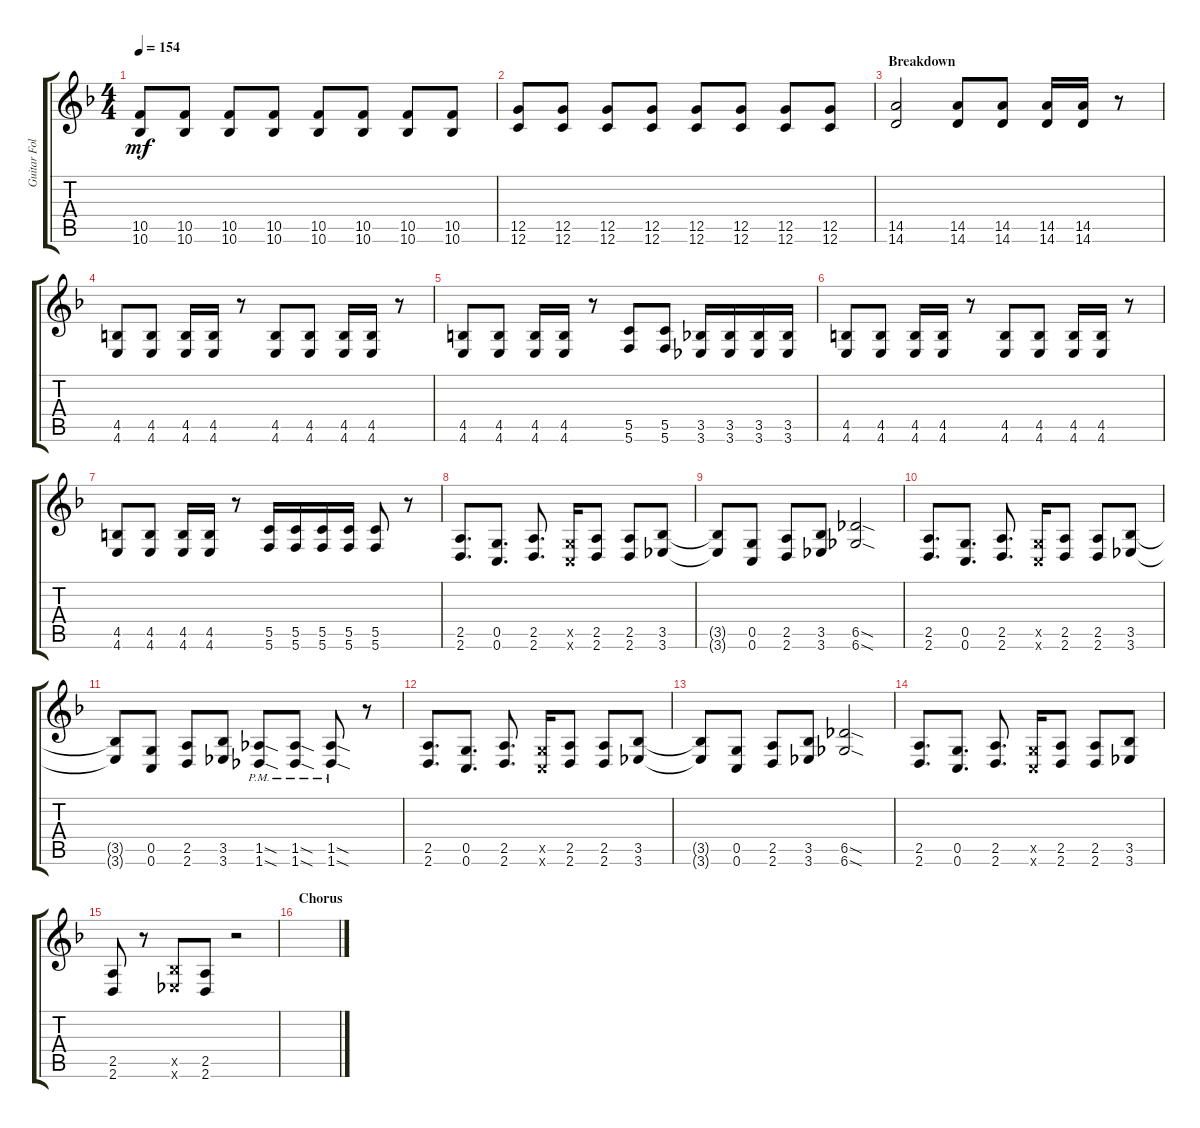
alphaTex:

\track ("Guitar Folder R" "Guitar Fol") {instrument electricbassfinger}
\staff {score tabs}
\tuning (D4 A3 F3 C3 G2 C2) {hide}
\ts (4 4)
\tempo 154
\clef g2
\ks dminor
(10.5 10.6).8{dy mf} (10.5 10.6).8 (10.5 10.6).8 (10.5 10.6).8 (10.5 10.6).8 (10.5 10.6).8 (10.5 10.6).8 (10.5 10.6).8 |
(12.5 12.6).8 (12.5 12.6).8 (12.5 12.6).8 (12.5 12.6).8 (12.5 12.6).8 (12.5 12.6).8 (12.5 12.6).8 (12.5 12.6).8 |
\section ("" "Breakdown")
(14.5 14.6).2 (14.5 14.6).8 (14.5 14.6).8 (14.5 14.6).16 (14.5 14.6).16 r.8 |
(4.5 4.6).8 (4.5 4.6).8 (4.5 4.6).16 (4.5 4.6).16 r.8 (4.5 4.6).8 (4.5 4.6).8 (4.5 4.6).16 (4.5 4.6).16 r.8 |
(4.5 4.6).8 (4.5 4.6).8 (4.5 4.6).16 (4.5 4.6).16 r.8 (5.5 5.6).8 (5.5 5.6).8 (3.5 3.6).16 (3.5 3.6).16 (3.5 3.6).16 (3.5 3.6).16 |
(4.5 4.6).8 (4.5 4.6).8 (4.5 4.6).16 (4.5 4.6).16 r.8 (4.5 4.6).8 (4.5 4.6).8 (4.5 4.6).16 (4.5 4.6).16 r.8 |
(4.5 4.6).8 (4.5 4.6).8 (4.5 4.6).16 (4.5 4.6).16 r.8 (5.5 5.6).16 (5.5 5.6).16 (5.5 5.6).16 (5.5 5.6).16 (5.5 5.6).8 r.8 |
(2.5 2.6).8{d} (0.5 0.6).8{d} (2.5 2.6).8{d} (0.5{x} 0.6{x}).16 (2.5 2.6).8 (2.5 2.6).8 (3.5 3.6).8 |
(3.5{t} 3.6{t}).8 (0.5 0.6).8 (2.5 2.6).8 (3.5 3.6).8 (6.5{sod} 6.6{sod}).2 |
(2.5 2.6).8{d} (0.5 0.6).8{d} (2.5 2.6).8{d} (0.5{x} 0.6{x}).16 (2.5 2.6).8 (2.5 2.6).8 (3.5 3.6).8 |
(3.5{t} 3.6{t}).8 (0.5 0.6).8 (2.5 2.6).8 (3.5 3.6).8 (1.5{sod pm} 1.6{sod pm}).8 (1.5{sod pm} 1.6{sod pm}).8 (1.5{sod pm} 1.6{sod pm}).8 r.8 |
(2.5 2.6).8{d} (0.5 0.6).8{d} (2.5 2.6).8{d} (0.5{x} 0.6{x}).16 (2.5 2.6).8 (2.5 2.6).8 (3.5 3.6).8 |
(3.5{t} 3.6{t}).8 (0.5 0.6).8 (2.5 2.6).8 (3.5 3.6).8 (6.5{sod} 6.6{sod}).2 |
(2.5 2.6).8{d} (0.5 0.6).8{d} (2.5 2.6).8{d} (0.5{x} 0.6{x}).16 (2.5 2.6).8 (2.5 2.6).8 (3.5 3.6).8 |
(2.5 2.6).8 r.8 (3.5{x} 3.6{x}).8 (2.5 2.6).8 r.2 |
\section ("" "Chorus")
